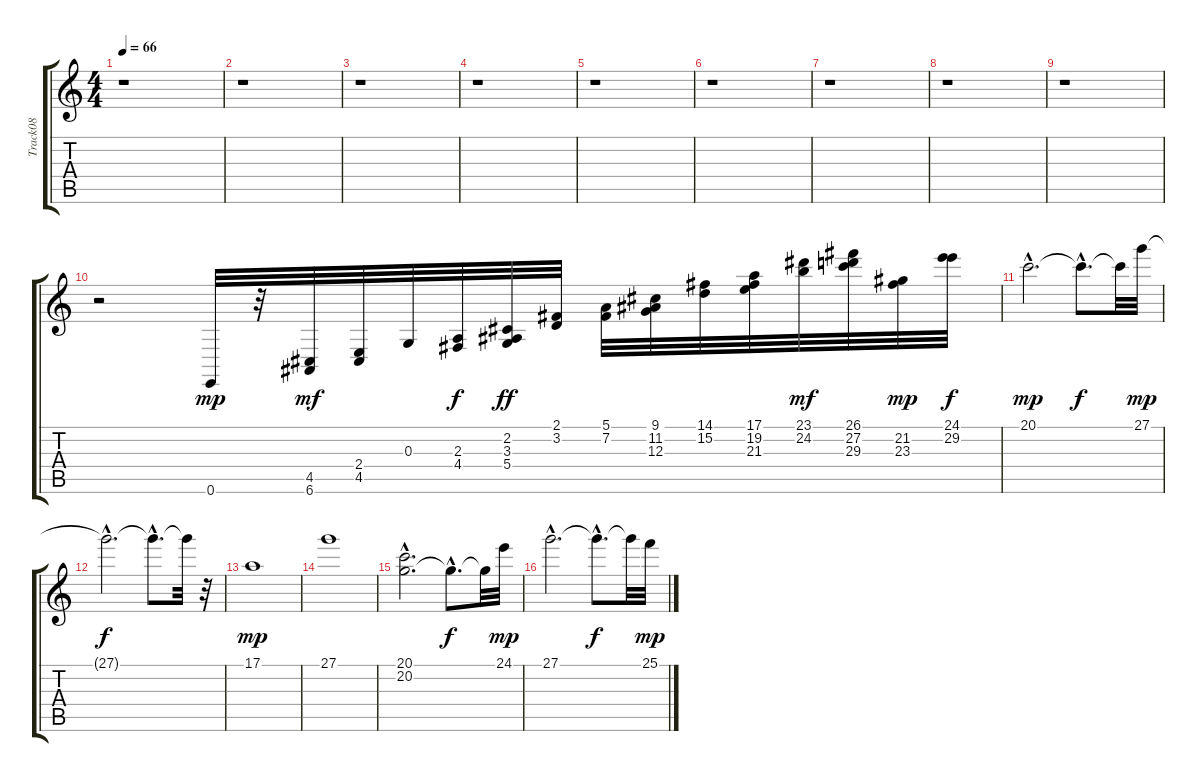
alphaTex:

\track ("Track08" "Track08") {instrument acousticgrandpiano}
\staff {score tabs}
\tuning (E4 B3 G3 D3 A2 E2) {hide}
\ts (4 4)
\tempo 66
\clef g2
\ks c
r.1{dy mp} |
r.1 |
r.1 |
r.1 |
r.1 |
r.1 |
r.1 |
r.1 |
r.1 |
r.2 0.6.32{balance 4 instrument fx4atmosphere} r.32 (4.5 6.6).32{dy mf} (2.4 4.5).32 0.3.32 (2.3 4.4).32{dy f} (2.2 3.3 5.4).32{dy ff} (2.1 3.2).32 (5.1 7.2).32 (9.1 11.2 12.3).32 (14.1 15.2).32 (17.1 19.2 21.3).32 (23.1 24.2).32{dy mf} (26.1 27.2 29.3).32 (21.2 23.3).32{dy mp} (24.1 29.2).32{dy f} |
20.1{hac}.2{d dy mp balance 10 instrument synthstrings1} 20.1{hac t}.8{d dy f} 20.1{t}.32 27.1.32{dy mp} |
27.1{hac t}.2{d dy f} 27.1{hac t}.8{d} 27.1{t}.32 r.32 |
17.1.1{dy mp} |
27.1.1 |
(20.1 20.2{hac}).2{d} 20.2{hac t}.8{d dy f} 20.2{t}.32 24.1.32{dy mp} |
27.1{hac}.2{d} 27.1{hac t}.8{d dy f} 27.1{t}.32 25.1.32{dy mp}
